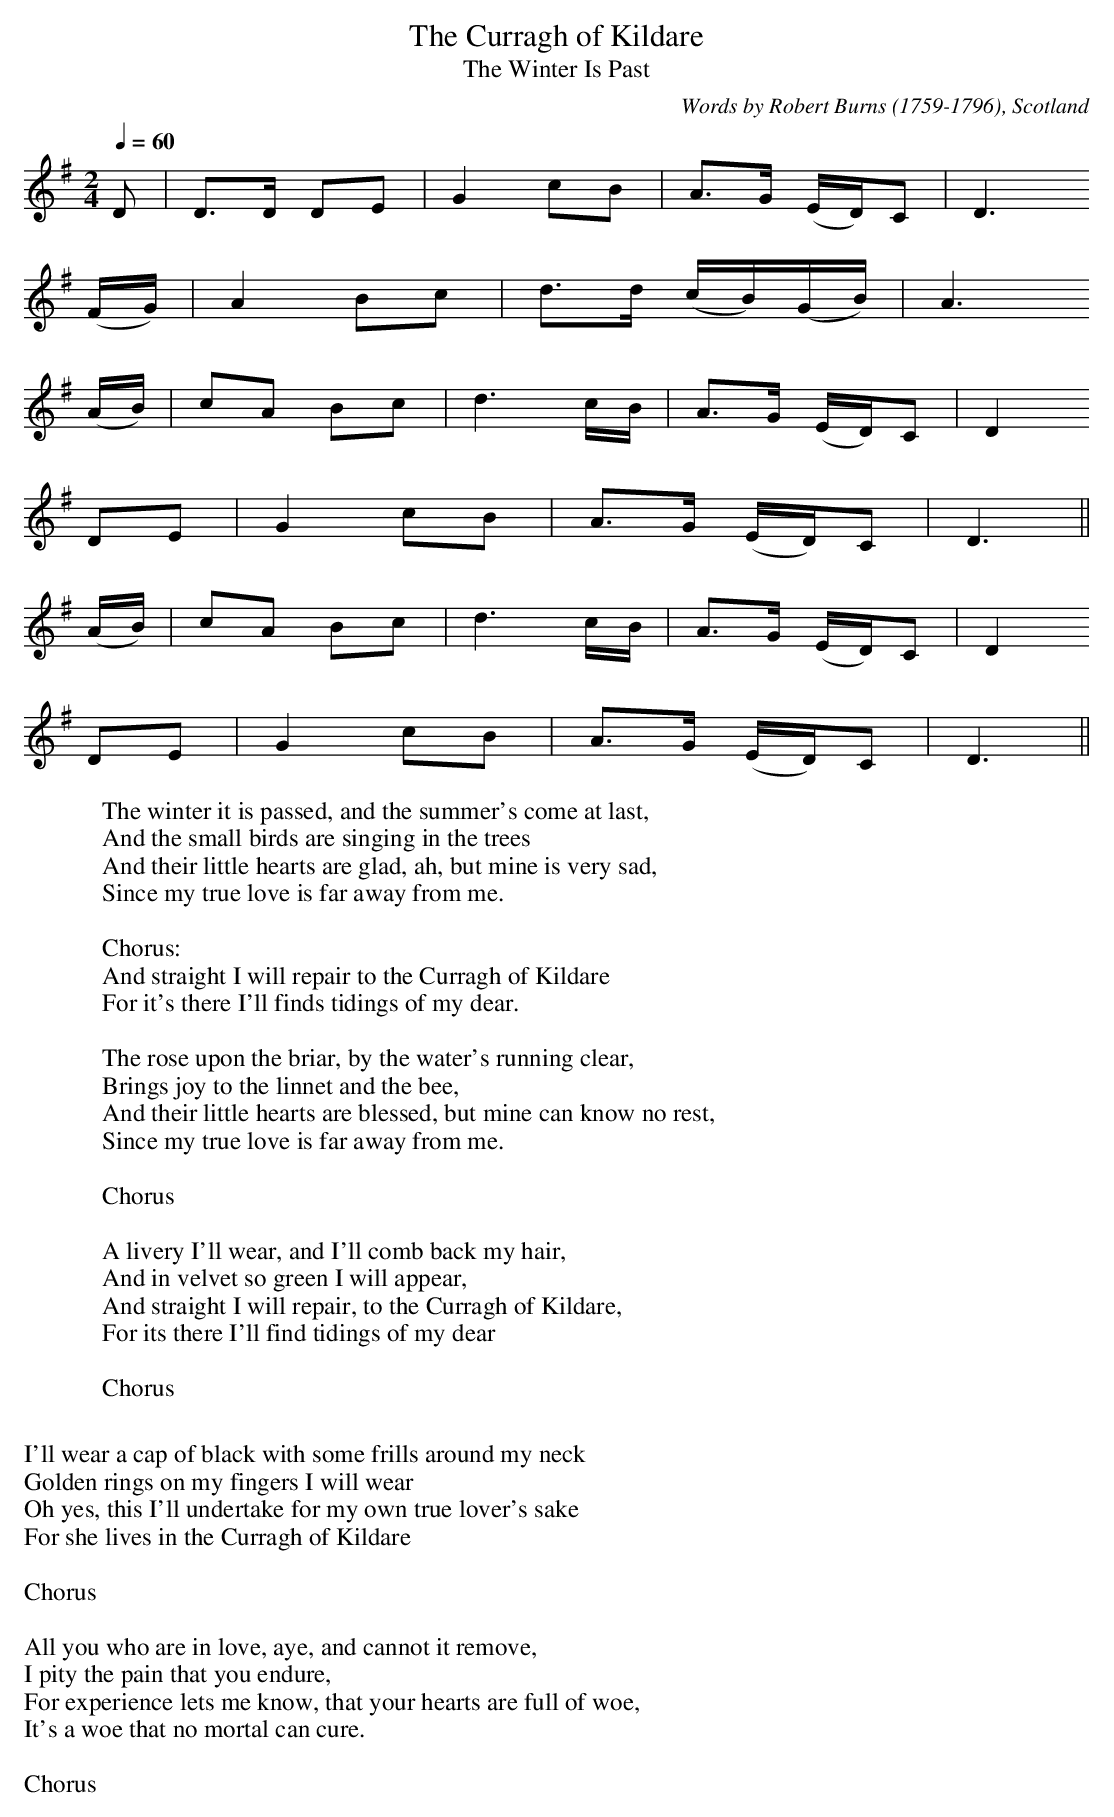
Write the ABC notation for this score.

X:1
T:Curragh of Kildare, The
T:Winter Is Past, The
C:Words by Robert Burns (1759-1796), Scotland
M:2/4
L:1/8
Q:1/4=60
K:G
D | D>D DE | G2 cB | A>G (E/D/)C | D3
(F/G/) | A2 Bc | d>d (c/B/)(G/B/) | A3
(A/B/) | cA Bc | d3 c/B/ | A>G (E/D/)C | D2
DE | G2 cB | A>G (E/D/)C | D3 ||
(A/B/) | cA Bc | d3 c/B/ | A>G (E/D/)C | D2
DE | G2 cB | A>G (E/D/)C | D3 ||
W:The winter it is passed, and the summer's come at last,
W:And the small birds are singing in the trees
W:And their little hearts are glad, ah, but mine is very sad,
W:Since my true love is far away from me.
W:
W:Chorus:
W:And straight I will repair to the Curragh of Kildare
W:For it's there I'll finds tidings of my dear.
W:
W:The rose upon the briar, by the water's running clear,
W:Brings joy to the linnet and the bee,
W:And their little hearts are blessed, but mine can know no rest,
W:Since my true love is far away from me.
W:
W:Chorus
W:
W:A livery I'll wear, and I'll comb back my hair,
W:And in velvet so green I will appear,
W:And straight I will repair, to the Curragh of Kildare,
W:For its there I'll find tidings of my dear
W:
W:Chorus
W:
W:I'll wear a cap of black with some frills around my neck
W:Golden rings on my fingers I will wear
W:Oh yes, this I'll undertake for my own true lover's sake
W:For she lives in the Curragh of Kildare
W:
W:Chorus
W:
W:All you who are in love, aye, and cannot it remove,
W:I pity the pain that you endure,
W:For experience lets me know, that your hearts are full of woe,
W:It's a woe that no mortal can cure.
W:
W:Chorus
